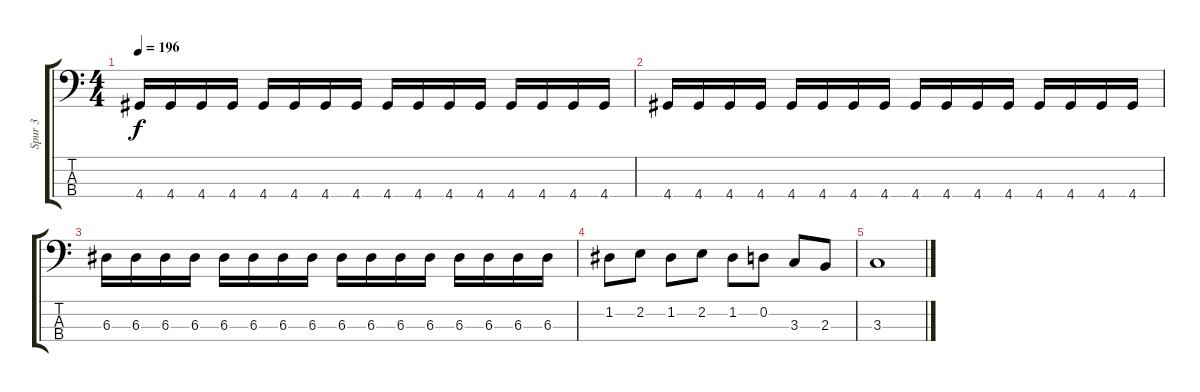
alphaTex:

\track ("Spur 3" "Spur 3") {instrument electricbasspick}
\staff {score tabs}
\tuning (G2 D2 A1 E1) {hide}
\ts (4 4)
\tempo 196
\clef f4
\ks c
4.4.16{dy f} 4.4.16 4.4.16 4.4.16 4.4.16 4.4.16 4.4.16 4.4.16 4.4.16 4.4.16 4.4.16 4.4.16 4.4.16 4.4.16 4.4.16 4.4.16 |
4.4.16 4.4.16 4.4.16 4.4.16 4.4.16 4.4.16 4.4.16 4.4.16 4.4.16 4.4.16 4.4.16 4.4.16 4.4.16 4.4.16 4.4.16 4.4.16 |
6.3.16 6.3.16 6.3.16 6.3.16 6.3.16 6.3.16 6.3.16 6.3.16 6.3.16 6.3.16 6.3.16 6.3.16 6.3.16 6.3.16 6.3.16 6.3.16 |
1.2.8 2.2.8 1.2.8 2.2.8 1.2.8 0.2.8 3.3.8 2.3.8 |
3.3.1
